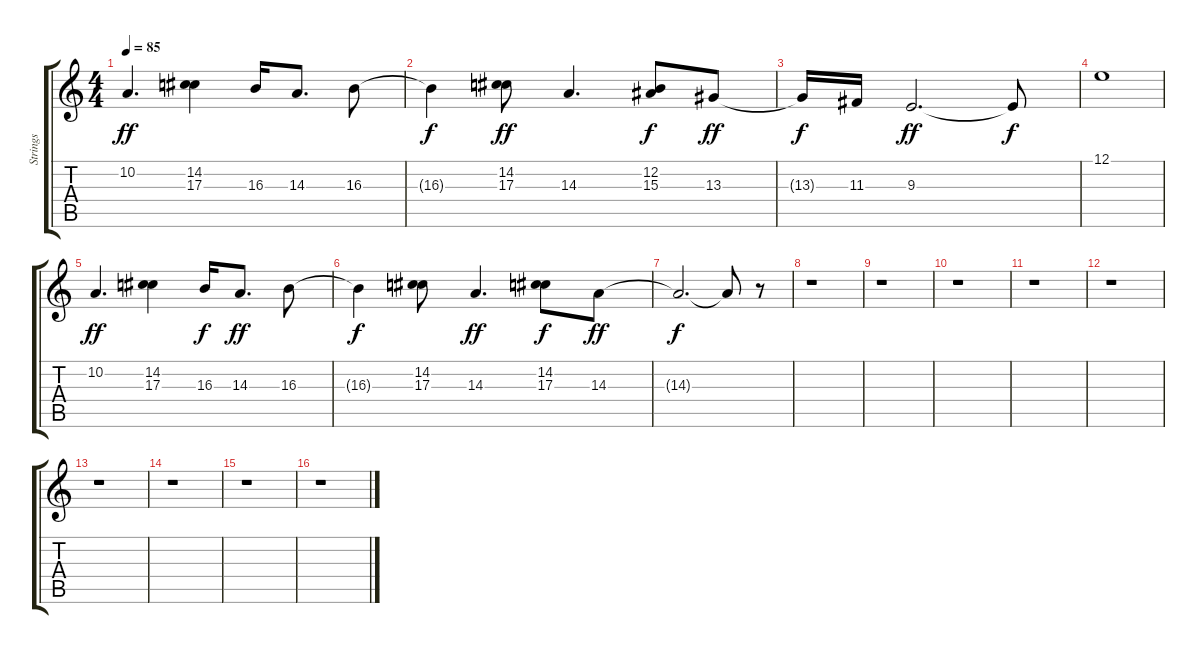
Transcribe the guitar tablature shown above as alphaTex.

\track ("Strings" "Strings") {instrument stringensemble1}
\staff {score tabs}
\tuning (E4 B3 G3 D3 A2 E2) {hide}
\ts (4 4)
\tempo 85
\clef g2
\ks c
10.2.4{d dy ff} (14.2 17.3).4 16.3.16 14.3.8{d} 16.3.8 |
16.3{t}.4{dy f} (14.2 17.3).8{dy ff} 14.3.4{d} (12.2 15.3).8{dy f} 13.3.8{dy ff} |
13.3{t}.16{dy f} 11.3.16 9.3.2{d dy ff} 9.3{t}.8{dy f} |
12.1.1 |
10.2.4{d dy ff} (14.2 17.3).4 16.3.16{dy f} 14.3.8{d dy ff} 16.3.8 |
16.3{t}.4{dy f} (14.2 17.3).8 14.3.4{d dy ff} (14.2 17.3).8{dy f} 14.3.8{dy ff} |
14.3{t}.2{d dy f} 14.3{t}.8 r.8 |
r.1 |
r.1 |
r.1 |
r.1 |
r.1 |
r.1 |
r.1 |
r.1 |
r.1
